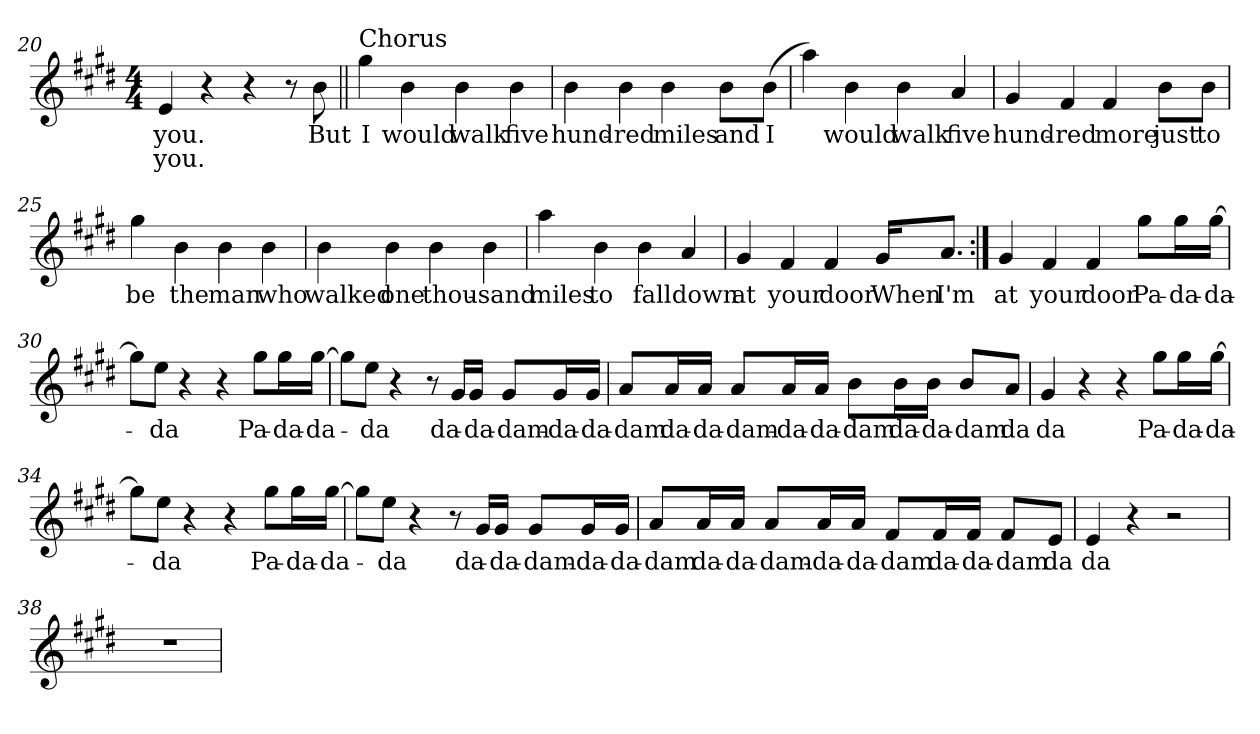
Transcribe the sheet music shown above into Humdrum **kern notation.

**kern	**text	**text
*part1	*part1	*part1
*staff1	*staff1	*staff1
*clefG2	*	*
*k[f#c#g#d#]	*	*
*E:	*	*
*M4/4	*	*
=20	=20	=20
!	!LO:LY:b	!LO:LY:b
4e	you.	you.
4r	.	.
4r	.	.
8r	.	.
!	!LO:LY:b	!
8b	But	.
!!LO:LB:g=z
=21||	=21||	=21||
!LO:TX:a:t=Chorus	!	!
!	!LO:LY:b	!
4gg#	I	.
!	!LO:LY:b	!
4b	would	.
!	!LO:LY:b	!
4b	walk	.
!	!LO:LY:b	!
4b	five	.
=22	=22	=22
!	!LO:LY:b	!
4b	hund-	.
!	!LO:LY:b	!
4b	-red	.
!	!LO:LY:b	!
4b	miles	.
!	!LO:LY:b	!
8bL	and	.
!	!LO:LY:b	!
(8bJ	I	.
=23	=23	=23
4aa)	.	.
!	!LO:LY:b	!
4b	would	.
!	!LO:LY:b	!
4b	walk	.
!	!LO:LY:b	!
4a	five	.
=24	=24	=24
!	!LO:LY:b	!
4g#	hund-	.
!	!LO:LY:b	!
4f#	-red	.
!	!LO:LY:b	!
4f#	more	.
!	!LO:LY:b	!
8bL	just	.
!	!LO:LY:b	!
8bJ	to	.
!!LO:LB:g=z
=25	=25	=25
!	!LO:LY:b	!
4gg#	be	.
!	!LO:LY:b	!
4b	the	.
!	!LO:LY:b	!
4b	man	.
!	!LO:LY:b	!
4b	who	.
=26	=26	=26
!	!LO:LY:b	!
4b	walked	.
!	!LO:LY:b	!
4b	one	.
!	!LO:LY:b	!
4b	thou-	.
!	!LO:LY:b	!
4b	-sand	.
=27	=27	=27
!	!LO:LY:b	!
4aa	miles	.
!	!LO:LY:b	!
4b	to	.
!	!LO:LY:b	!
4b	fall	.
!	!LO:LY:b	!
4a	down	.
=28	=28	=28
!	!LO:LY:b	!
4g#	at	.
!	!LO:LY:b	!
4f#	your	.
!	!LO:LY:b	!
4f#	door	.
!	!LO:LY:b	!
16g#KL	When	.
!	!LO:LY:b	!
8.aJ	I'm	.
!!LO:LB:g=z
=29:|!	=29:|!	=29:|!
!	!LO:LY:b	!
4g#	at	.
!	!LO:LY:b	!
4f#	your	.
!	!LO:LY:b	!
4f#	door	.
!	!LO:LY:b	!
8gg#L	Pa-	.
!	!LO:LY:b	!
16gg#L	-da-	.
!	!LO:LY:b	!
[16gg#JJ	-da-	.
=30	=30	=30
8gg#L]	.	.
!	!LO:LY:b	!
8eeJ	-da	.
4r	.	.
4r	.	.
!	!LO:LY:b	!
8gg#L	Pa-	.
!	!LO:LY:b	!
16gg#L	-da-	.
!	!LO:LY:b	!
[16gg#JJ	-da-	.
=31	=31	=31
8gg#L]	.	.
!	!LO:LY:b	!
8eeJ	-da	.
4r	.	.
8r	.	.
!	!LO:LY:b	!
16g#LL	da-	.
!	!LO:LY:b	!
16g#JJ	-da-	.
!	!LO:LY:b	!
8g#L	-dam-	.
!	!LO:LY:b	!
16g#L	-da-	.
!	!LO:LY:b	!
16g#JJ	-da-	.
!!LO:LB:g=z
=32	=32	=32
!	!LO:LY:b	!
8aL	-dam	.
!	!LO:LY:b	!
16aL	da-	.
!	!LO:LY:b	!
16aJJ	-da-	.
!	!LO:LY:b	!
8aL	-dam-	.
!	!LO:LY:b	!
16aL	-da-	.
!	!LO:LY:b	!
16aJJ	-da-	.
!	!LO:LY:b	!
8bL	-dam	.
!	!LO:LY:b	!
16bL	da-	.
!	!LO:LY:b	!
16bJJ	-da-	.
!	!LO:LY:b	!
8bL	-dam	.
!	!LO:LY:b	!
8aJ	da	.
=33	=33	=33
!	!LO:LY:b	!
4g#	da	.
4r	.	.
4r	.	.
!	!LO:LY:b	!
8gg#L	Pa-	.
!	!LO:LY:b	!
16gg#L	-da-	.
!	!LO:LY:b	!
[16gg#JJ	-da-	.
=34	=34	=34
8gg#L]	.	.
!	!LO:LY:b	!
8eeJ	-da	.
4r	.	.
4r	.	.
!	!LO:LY:b	!
8gg#L	Pa-	.
!	!LO:LY:b	!
16gg#L	-da-	.
!	!LO:LY:b	!
[16gg#JJ	-da-	.
=35	=35	=35
8gg#L]	.	.
!	!LO:LY:b	!
8eeJ	-da	.
4r	.	.
8r	.	.
!	!LO:LY:b	!
16g#LL	da-	.
!	!LO:LY:b	!
16g#JJ	-da-	.
!	!LO:LY:b	!
8g#L	-dam-	.
!	!LO:LY:b	!
16g#L	-da-	.
!	!LO:LY:b	!
16g#JJ	-da-	.
!!LO:LB:g=z
=36	=36	=36
!	!LO:LY:b	!
8aL	-dam	.
!	!LO:LY:b	!
16aL	da-	.
!	!LO:LY:b	!
16aJJ	-da-	.
!	!LO:LY:b	!
8aL	-dam-	.
!	!LO:LY:b	!
16aL	-da-	.
!	!LO:LY:b	!
16aJJ	-da-	.
!	!LO:LY:b	!
8f#L	-dam	.
!	!LO:LY:b	!
16f#L	da-	.
!	!LO:LY:b	!
16f#JJ	-da-	.
!	!LO:LY:b	!
8f#L	-dam	.
!	!LO:LY:b	!
8eJ	da	.
=37	=37	=37
!	!LO:LY:b	!
4e	da	.
4r	.	.
2r	.	.
=38	=38	=38
1r	.	.
=	=	=
*-	*-	*-
